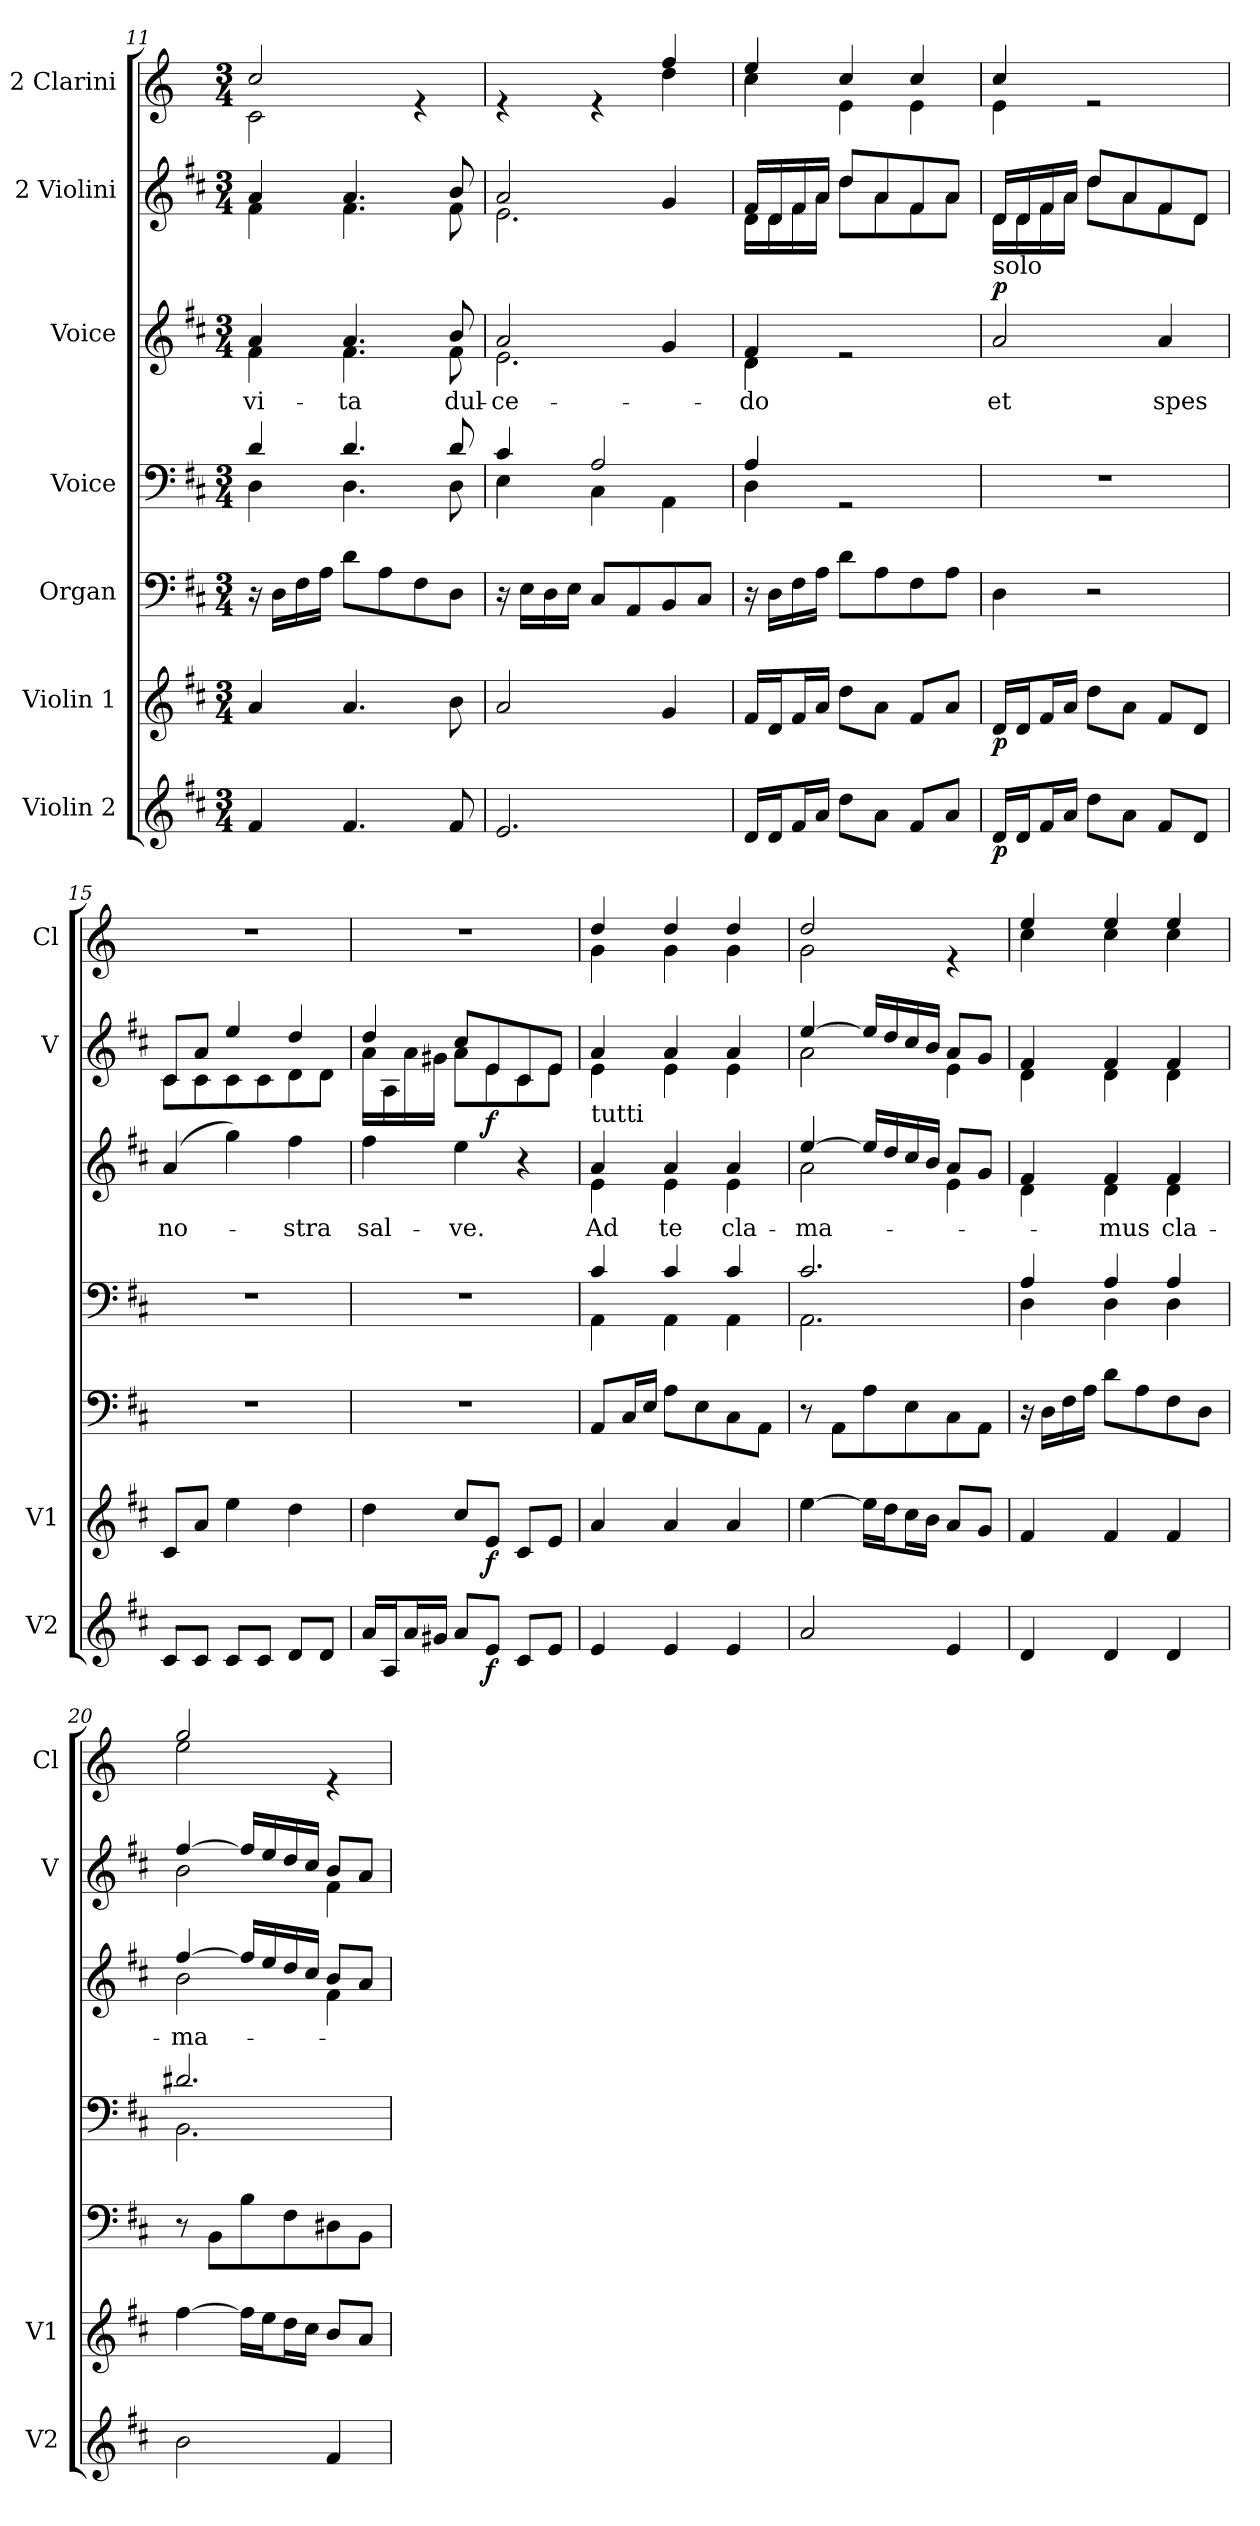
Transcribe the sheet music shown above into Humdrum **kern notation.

**kern	**dynam	**kern	**dynam	**kern	**kern	**kern	**text	**dynam	**kern	**dynam	**kern
*part7	*part7	*part6	*part6	*part5	*part4	*part3	*part3	*part3	*part2	*part2	*part1
*staff7	*staff7	*staff6	*staff6	*staff5	*staff4	*staff3	*staff3	*staff3	*staff2	*staff2	*staff1
*I"Violin 2	*	*I"Violin 1	*	*I"Organ	*I"Voice	*I"Voice	*	*	*I"2 Violini	*	*I"2 Clarini
*I'V2	*	*I'V1	*	*	*	*	*	*	*I'V	*	*I'Cl
*clefG2	*	*clefG2	*	*clefF4	*clefF4	*clefG2	*	*	*clefG2	*	*clefG2
*	*	*	*	*	*	*	*	*	*	*	*ITrd-1c-2
*k[f#c#]	*	*k[f#c#]	*	*k[f#c#]	*k[f#c#]	*k[f#c#]	*	*	*k[f#c#]	*	*k[f#c#]
*M3/4	*	*M3/4	*	*M3/4	*M3/4	*M3/4	*	*	*M3/4	*	*M3/4
=11	=11	=11	=11	=11	=11	=11	=11	=11	=11	=11	=11
*	*	*	*	*	*^	*	*	*	*	*	*
!	!	!	!	!	!	!	!	!LO:LY:b	!	!	!	!
*	*	*	*	*	*	*	*^	*	*	*^	*	*^
4f#/	.	4a/	.	16r	4d/	4D\	4a/	4f#\	vi-	.	4a/	4f#\	.	2dd/	2d\
.	.	.	.	16D\LL	.	.	.	.	.	.	.	.	.	.	.
.	.	.	.	16F#\	.	.	.	.	.	.	.	.	.	.	.
.	.	.	.	16A\JJ	.	.	.	.	.	.	.	.	.	.	.
!	!	!	!	!	!	!	!	!	!LO:LY:b	!	!	!	!	!	!
4.f#/	.	4.a/	.	8d\L	4.d/	4.D\	4.a/	4.f#\	-ta	.	4.a/	4.f#\	.	.	.
.	.	.	.	8A\	.	.	.	.	.	.	.	.	.	.	.
.	.	.	.	8F#\	.	.	.	.	.	.	.	.	.	4re	4ryy
!	!	!	!	!	!	!	!	!	!LO:LY:b	!	!	!	!	!	!
8f#/	.	8b\	.	8D\J	8d/	8D\	8b/	8f#\	dul-	.	8b/	8f#\	.	.	.
=12	=12	=12	=12	=12	=12	=12	=12	=12	=12	=12	=12	=12	=12	=12	=12
!	!	!	!	!	!	!	!	!	!LO:LY:b	!	!	!	!	!	!
2.e/	.	2a/	.	16r	4c#/	4E\	2a/	2.e\	-ce-	.	2a/	2.e\	.	4re	2ryy
.	.	.	.	16E\LL	.	.	.	.	.	.	.	.	.	.	.
.	.	.	.	16D\	.	.	.	.	.	.	.	.	.	.	.
.	.	.	.	16E\JJ	.	.	.	.	.	.	.	.	.	.	.
.	.	.	.	8C#/L	2A/	4C#\	.	.	.	.	.	.	.	4re	.
.	.	.	.	8AA/	.	.	.	.	.	.	.	.	.	.	.
.	.	4g/	.	8BB/	.	4AA\	4g/	.	.	.	4g/	.	.	4gg/	4ee\
.	.	.	.	8C#/J	.	.	.	.	.	.	.	.	.	.	.
!!LO:PB:g=z	!!
=13	=13	=13	=13	=13	=13	=13	=13	=13	=13	=13	=13	=13	=13	=13	=13
!	!	!	!	!	!	!	!	!	!LO:LY:b	!	!	!	!	!	!
16d/LL	.	16f#/LL	.	16r	4A/	4D\	4f#/	4d\	-do	.	16f#/LL	16d\LL	.	4ff#/	4dd\
16d/J	.	16d/J	.	16D\LL	.	.	.	.	.	.	16d/	16d\	.	.	.
16f#/L	.	16f#/L	.	16F#\	.	.	.	.	.	.	16f#/	16f#\	.	.	.
16a/JJ	.	16a/JJ	.	16A\JJ	.	.	.	.	.	.	16a/JJ	16a\JJ	.	.	.
8dd\L	.	8dd\L	.	8d\L	2rGG	2ryy	2re	2ryy	.	.	8dd/L	8dd\L	.	4dd/	4f#\
8a\J	.	8a\J	.	8A\	.	.	.	.	.	.	8a/	8a\	.	.	.
8f#/L	.	8f#/L	.	8F#\	.	.	.	.	.	.	8f#/	8f#\	.	4dd/	4f#\
8a/J	.	8a/J	.	8A\J	.	.	.	.	.	.	8a/J	8a\J	.	.	.
*	*	*	*	*	*v	*v	*	*	*	*	*	*	*	*	*
*	*	*	*	*	*	*v	*v	*	*	*	*	*	*	*
=14	=14	=14	=14	=14	=14	=14	=14	=14	=14	=14	=14	=14	=14
!	!	!	!	!	!	!LO:TX:a:t=solo	!	!	!	!	!	!	!
!	!LO:DY:b	!	!LO:DY:b	!	!	!	!LO:LY:b	!LO:DY:a	!	!	!	!	!
16d/LL	p	16d/LL	p	4D\	2.r	2a/	et	p	16d/LL	16d\LL	.	4dd/	4f#\
16d/J	.	16d/J	.	.	.	.	.	.	16d/	16d\	.	.	.
16f#/L	.	16f#/L	.	.	.	.	.	.	16f#/	16f#\	.	.	.
16a/JJ	.	16a/JJ	.	.	.	.	.	.	16a/JJ	16a\JJ	.	.	.
8dd\L	.	8dd\L	.	2r	.	.	.	.	8dd/L	8dd\L	.	2re	2ryy
8a\J	.	8a\J	.	.	.	.	.	.	8a/	8a\	.	.	.
!	!	!	!	!	!	!	!LO:LY:b	!	!	!	!	!	!
8f#/L	.	8f#/L	.	.	.	4a/	spes	.	8f#/	8f#\	.	.	.
8d/J	.	8d/J	.	.	.	.	.	.	8d/J	8d\J	.	.	.
*	*	*	*	*	*	*	*	*	*	*	*	*v	*v
=15	=15	=15	=15	=15	=15	=15	=15	=15	=15	=15	=15	=15
!	!	!	!	!	!	!	!LO:LY:b	!	!	!	!	!
8c#/L	.	8c#/L	.	2.r	2.r	(4a/	no-	.	8c#/L	8c#\L	.	2.r
8c#/J	.	8a/J	.	.	.	.	.	.	8a/J	8c#\	.	.
8c#/L	.	4ee\	.	.	.	4gg\)	.	.	4ee/	8c#\	.	.
8c#/J	.	.	.	.	.	.	.	.	.	8c#\	.	.
!	!	!	!	!	!	!	!LO:LY:b	!	!	!	!	!
8d/L	.	4dd\	.	.	.	4ff#\	-stra	.	4dd/	8d\	.	.
8d/J	.	.	.	.	.	.	.	.	.	8d\J	.	.
=16	=16	=16	=16	=16	=16	=16	=16	=16	=16	=16	=16	=16
!	!	!	!	!	!	!	!LO:LY:b	!	!	!	!	!
16a/LL	.	4dd\	.	2.r	2.r	4ff#\	sal-	.	4dd/	16a\LL	.	2.r
16A/J	.	.	.	.	.	.	.	.	.	16A\	.	.
16a/L	.	.	.	.	.	.	.	.	.	16a\	.	.
16g#X/JJ	.	.	.	.	.	.	.	.	.	16g#X\JJ	.	.
!	!	!	!	!	!	!	!LO:LY:b	!	!	!	!	!
8a/L	.	8cc#/L	.	.	.	4ee\	-ve.	.	8cc#/L	8a\L	.	.
!	!LO:DY:b	!	!LO:DY:b	!	!	!	!	!	!	!	!LO:DY:b	!
8e/J	f	8e/J	f	.	.	.	.	.	8e/	8e\	f	.
8c#/L	.	8c#/L	.	.	.	4r	.	.	8c#/	8c#\	.	.
8e/J	.	8e/J	.	.	.	.	.	.	8e/J	8e\J	.	.
=17	=17	=17	=17	=17	=17	=17	=17	=17	=17	=17	=17	=17
*	*	*	*	*	*^	*^	*	*	*	*	*	*
!	!	!	!	!	!	!	!LO:TX:a:t=tutti	!	!	!	!	!	!	!
!	!	!	!	!	!	!	!	!	!LO:LY:b	!	!	!	!	!
*	*	*	*	*	*	*	*	*	*	*	*	*	*	*^
4e/	.	4a/	.	8AA/L	4c#/	4AA\	4a/	4e\	Ad	.	4a/	4e\	.	4ee/	4a\
.	.	.	.	16C#/L	.	.	.	.	.	.	.	.	.	.	.
.	.	.	.	16E/JJ	.	.	.	.	.	.	.	.	.	.	.
!	!	!	!	!	!	!	!	!	!LO:LY:b	!	!	!	!	!	!
4e/	.	4a/	.	8A\L	4c#/	4AA\	4a/	4e\	te	.	4a/	4e\	.	4ee/	4a\
.	.	.	.	8E\	.	.	.	.	.	.	.	.	.	.	.
!	!	!	!	!	!	!	!	!	!LO:LY:b	!	!	!	!	!	!
4e/	.	4a/	.	8C#\	4c#/	4AA\	4a/	4e\	cla-	.	4a/	4e\	.	4ee/	4a\
.	.	.	.	8AA\J	.	.	.	.	.	.	.	.	.	.	.
=18	=18	=18	=18	=18	=18	=18	=18	=18	=18	=18	=18	=18	=18	=18	=18
!	!	!	!	!	!	!	!	!	!LO:LY:b	!	!	!	!	!	!
2a/	.	[4ee\	.	8r	2.c#/	2.AA\	[4ee/	2a\	-ma-	.	[4ee/	2a\	.	2ee/	2a\
.	.	.	.	8AA\L	.	.	.	.	.	.	.	.	.	.	.
.	.	16ee\LL]	.	8A\	.	.	16ee/LL]	.	.	.	16ee/LL]	.	.	.	.
.	.	16dd\J	.	.	.	.	16dd/	.	.	.	16dd/	.	.	.	.
.	.	16cc#\L	.	8E\	.	.	16cc#/	.	.	.	16cc#/	.	.	.	.
.	.	16b\JJ	.	.	.	.	16b/JJ	.	.	.	16b/JJ	.	.	.	.
4e/	.	8a/L	.	8C#\	.	.	8a/L	4e\	.	.	8a/L	4e\	.	4re	4ryy
.	.	8g/J	.	8AA\J	.	.	8g/J	.	.	.	8g/J	.	.	.	.
!!LO:LB:g=z	!!
=19	=19	=19	=19	=19	=19	=19	=19	=19	=19	=19	=19	=19	=19	=19	=19
4d/	.	4f#/	.	16r	4A/	4D\	4f#/	4d\	.	.	4f#/	4d\	.	4ff#/	4dd\
.	.	.	.	16D\LL	.	.	.	.	.	.	.	.	.	.	.
.	.	.	.	16F#\	.	.	.	.	.	.	.	.	.	.	.
.	.	.	.	16A\JJ	.	.	.	.	.	.	.	.	.	.	.
!	!	!	!	!	!	!	!	!	!LO:LY:b	!	!	!	!	!	!
4d/	.	4f#/	.	8d\L	4A/	4D\	4f#/	4d\	-mus	.	4f#/	4d\	.	4ff#/	4dd\
.	.	.	.	8A\	.	.	.	.	.	.	.	.	.	.	.
!	!	!	!	!	!	!	!	!	!LO:LY:b	!	!	!	!	!	!
4d/	.	4f#/	.	8F#\	4A/	4D\	4f#/	4d\	cla-	.	4f#/	4d\	.	4ff#/	4dd\
.	.	.	.	8D\J	.	.	.	.	.	.	.	.	.	.	.
=20	=20	=20	=20	=20	=20	=20	=20	=20	=20	=20	=20	=20	=20	=20	=20
!	!	!	!	!	!	!	!	!	!LO:LY:b	!	!	!	!	!	!
2b\	.	[4ff#\	.	8r	2.d#X/	2.BB\	[4ff#/	2b\	-ma-	.	[4ff#/	2b\	.	2aa/	2ff#\
.	.	.	.	8BB\L	.	.	.	.	.	.	.	.	.	.	.
.	.	16ff#\LL]	.	8B\	.	.	16ff#/LL]	.	.	.	16ff#/LL]	.	.	.	.
.	.	16ee\J	.	.	.	.	16ee/	.	.	.	16ee/	.	.	.	.
.	.	16dd\L	.	8F#\	.	.	16dd/	.	.	.	16dd/	.	.	.	.
.	.	16cc#\JJ	.	.	.	.	16cc#/JJ	.	.	.	16cc#/JJ	.	.	.	.
4f#/	.	8b/L	.	8D#X\	.	.	8b/L	4f#\	.	.	8b/L	4f#\	.	4re	4ryy
.	.	8a/J	.	8BB\J	.	.	8a/J	.	.	.	8a/J	.	.	.	.
*	*	*	*	*	*v	*v	*	*	*	*	*v	*v	*	*v	*v
*	*	*	*	*	*	*v	*v	*	*	*	*	*
=	=	=	=	=	=	=	=	=	=	=	=
*-	*-	*-	*-	*-	*-	*-	*-	*-	*-	*-	*-
